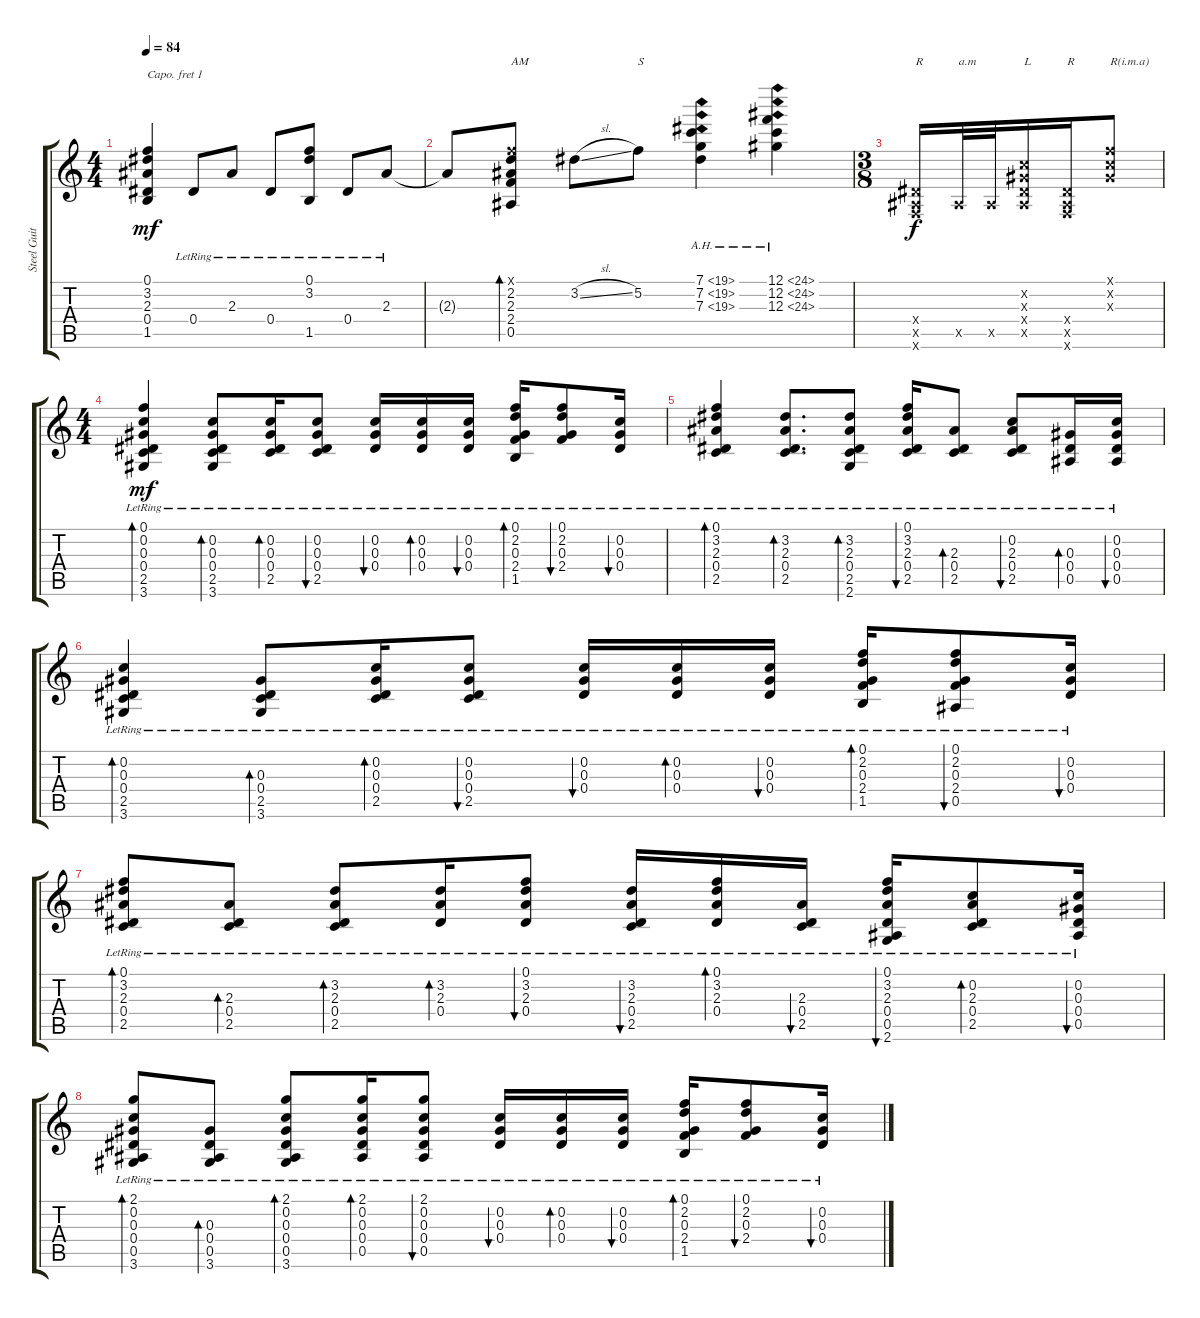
\track ("Steel Guitar" "Steel Guit") {instrument acousticguitarsteel}
\staff {score tabs}
\capo 1
\tuning (E4 B3 G3 D3 A2 E2) {hide}
\ts (4 4)
\tempo 84
\clef g2
\ks c
(0.1{t} 3.2{t} 2.3{t} 0.4{t} 1.5{t}).4{dy mf} 0.4{lr}.8 2.3{lr}.8 0.4{lr}.8 (0.1{lr} 3.2{lr} 1.5{lr}).8 0.4{lr}.8 2.3{lr}.8 |
2.3{t}.8 (0.1{x} 2.2 2.3 2.4 0.5).8{bd 30 txt "AM"} 3.2{sl}.8 5.2.8{txt "S"} (7.1{ah 12} 7.2{ah 12} 7.3{ah 12}).4 (12.1{ah 12} 12.2{ah 12} 12.3{ah 12}).4 |
\ts (3 8)
(0.4{x} 0.5{x} 0.6{x}).16{txt "R" dy f} 0.5{x}.32{txt "a.m"} 0.5{x}.32 (0.2{x} 0.3{x} 0.4{x} 0.5{x}).16{txt "L"} (0.4{x} 0.5{x} 0.6{x}).16{txt "R"} (0.1{x} 0.2{x} 0.3{x}).8{txt "R(i.m.a)"} |
\ts (4 4)
(0.1{lr} 0.2{lr} 0.3{lr} 0.4{lr} 2.5{lr} 3.6{lr}).4{bd 30 dy mf} (0.2{lr} 0.3{lr} 0.4{lr} 2.5{lr} 3.6{lr}).8{bd 30} (0.2{lr} 0.3{lr} 0.4{lr} 2.5{lr}).16{bd 30} (0.2{lr} 0.3{lr} 0.4{lr} 2.5{lr}).8{bu 30} (0.2{lr} 0.3{lr} 0.4{lr}).16{bu 30} (0.2{lr} 0.3{lr} 0.4{lr}).16{bd 30} (0.2{lr} 0.3{lr} 0.4{lr}).16{bu 30} (0.1{lr} 2.2{lr} 0.3{lr} 2.4{lr} 1.5{lr}).16{bd 30} (0.1{lr} 2.2{lr} 0.3{lr} 2.4{lr}).8{bu 30} (0.2{lr} 0.3{lr} 0.4{lr}).16{bu 30} |
(0.1{lr} 3.2{lr} 2.3{lr} 0.4{lr} 2.5{lr}).4{bd 30} (3.2{lr} 2.3{lr} 0.4{lr} 2.5{lr}).8{d bd 30} (3.2{lr} 2.3{lr} 0.4{lr} 2.5{lr} 2.6{lr}).8{bd 30} (0.1{lr} 3.2{lr} 2.3{lr} 0.4{lr} 2.5{lr}).16{bu 30} (2.3{lr} 0.4{lr} 2.5{lr}).8{bd 30} (0.2{lr} 2.3{lr} 0.4{lr} 2.5{lr}).8{bu 30} (0.3{lr} 0.4{lr} 0.5{lr}).16{bd 30} (0.2{lr} 0.3{lr} 0.4{lr} 0.5{lr}).16{bu 30} |
(0.2{lr} 0.3{lr} 0.4{lr} 2.5{lr} 3.6{lr}).4{bd 30} (0.3{lr} 0.4{lr} 2.5{lr} 3.6{lr}).8{bd 30} (0.2{lr} 0.3{lr} 0.4{lr} 2.5{lr}).16{bd 30} (0.2{lr} 0.3{lr} 0.4{lr} 2.5{lr}).8{bu 30} (0.2{lr} 0.3{lr} 0.4{lr}).16{bu 30} (0.2{lr} 0.3{lr} 0.4{lr}).16{bd 30} (0.2{lr} 0.3{lr} 0.4{lr}).16{bu 30} (0.1{lr} 2.2{lr} 0.3{lr} 2.4{lr} 1.5{lr}).16{bd 30} (0.1{lr} 2.2{lr} 0.3{lr} 2.4{lr} 0.5{lr}).8{bu 30} (0.2{lr} 0.3{lr} 0.4{lr}).16{bu 30} |
(0.1{lr} 3.2{lr} 2.3{lr} 0.4{lr} 2.5{lr}).8{bd 30} (2.3{lr} 0.4{lr} 2.5{lr}).8{bd 30} (3.2{lr} 2.3{lr} 0.4{lr} 2.5{lr}).8{bd 30} (3.2{lr} 2.3{lr} 0.4{lr}).16{bd 30} (0.1{lr} 3.2{lr} 2.3{lr} 0.4{lr}).8{bu 30} (3.2{lr} 2.3{lr} 0.4{lr} 2.5{lr}).16{bu 30} (0.1{lr} 3.2{lr} 2.3{lr} 0.4{lr}).16{bd 30} (2.3{lr} 0.4{lr} 2.5{lr}).16{bu 30} (0.1{lr} 3.2{lr} 2.3{lr} 0.4{lr} 0.5{lr} 2.6{lr}).16{bu 30} (0.2{lr} 2.3{lr} 0.4{lr} 2.5{lr}).8{bd 30} (0.2{lr} 0.3{lr} 0.4{lr} 0.5{lr}).16{bu 30} |
(2.1{lr} 0.2{lr} 0.3{lr} 0.4{lr} 0.5{lr} 3.6{lr}).8{bd 30} (0.3{lr} 0.4{lr} 0.5{lr} 3.6{lr}).8{bd 30} (2.1{lr} 0.2{lr} 0.3{lr} 0.4{lr} 0.5{lr} 3.6{lr}).8{bd 30} (2.1{lr} 0.2{lr} 0.3{lr} 0.4{lr} 0.5{lr}).16{bd 30} (2.1 0.2{lr} 0.3{lr} 0.4{lr} 0.5{lr}).8{bu 30} (0.2{lr} 0.3{lr} 0.4{lr}).16{bu 30} (0.2{lr} 0.3{lr} 0.4{lr}).16{bd 30} (0.2{lr} 0.3{lr} 0.4{lr}).16{bu 30} (0.1{lr} 2.2{lr} 0.3{lr} 2.4{lr} 1.5{lr}).16{bd 30} (0.1{lr} 2.2{lr} 0.3{lr} 2.4{lr}).8{bu 30} (0.2{lr} 0.3{lr} 0.4{lr}).16{bu 30}
